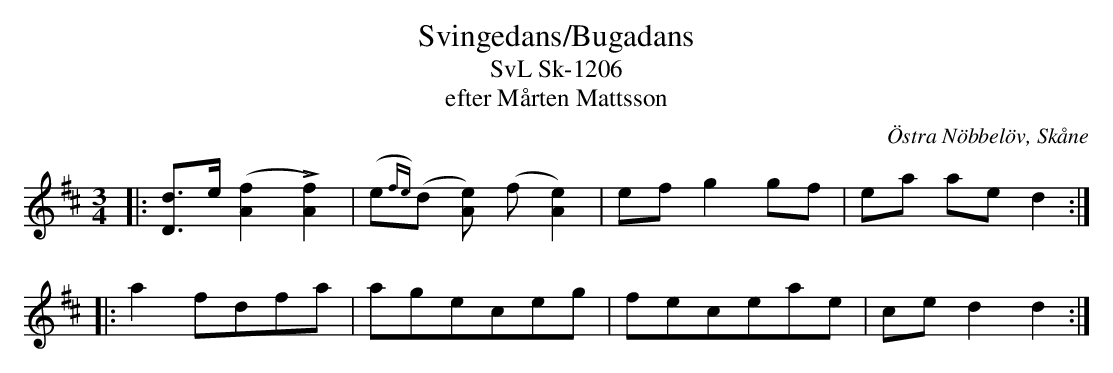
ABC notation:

X:1
T:Svingedans/Bugadans
T:SvL Sk-1206
T:efter Mårten Mattsson
O:Östra Nöbbelöv, Skåne
M:3/4
L:1/8
Q:1/4=108
K:D
|: [dD]>e ([f2A2] L[f2A2]) | (e{fe})(d [eA]) (f [e2A2]) | ef g2 gf | ea ae d2 :|
|: a2 fdfa | ageceg | feceae | ce d2 d2 :|
